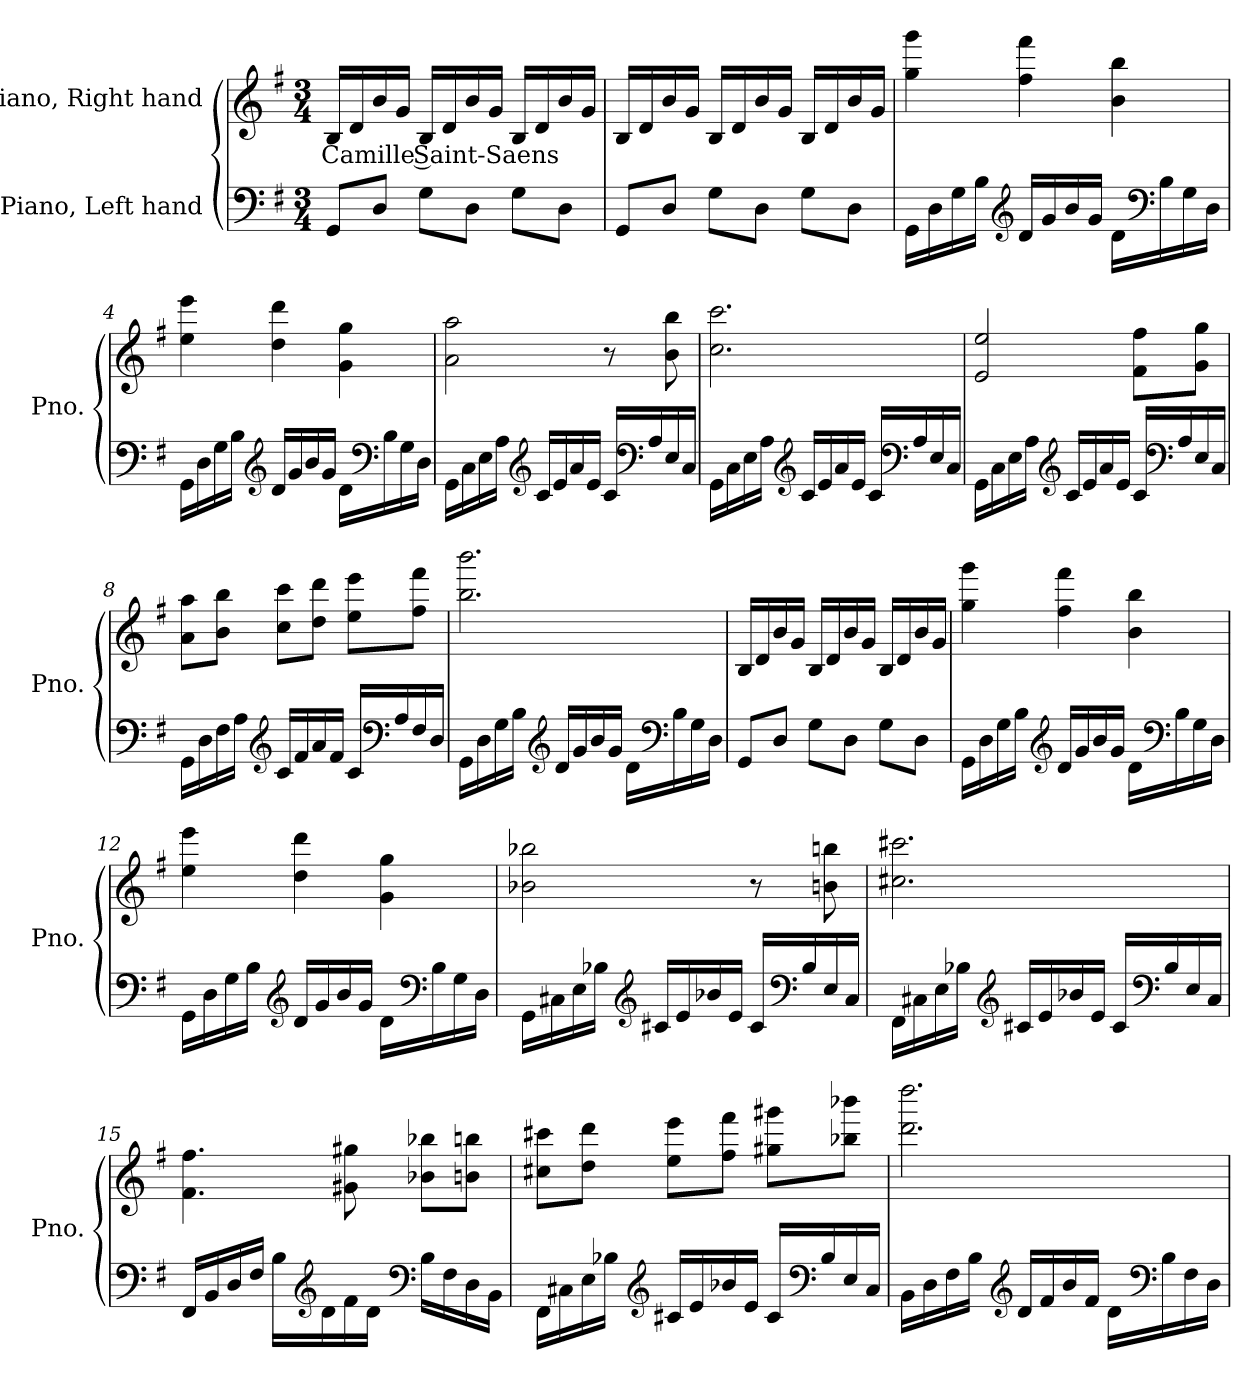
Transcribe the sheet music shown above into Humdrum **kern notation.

**kern	**kern	**text
*part2	*part1	*part1
*staff2	*staff1	*staff1
*I"Piano, Left hand	*I"Piano, Right hand	*
*I'Pno.	*I'Pno.	*
*clefF4	*clefG2	*
*k[f#]	*k[f#]	*
*M3/4	*M3/4	*
*MM60	*MM60	*
=1	=1	=1
!	!	!LO:LY:b
8GG/L	16B/LL	Camille Saint-Saens
.	16d/	.
8D/J	16b/	.
.	16g/JJ	.
8G\L	16B/LL	.
.	16d/	.
8D\J	16b/	.
.	16g/JJ	.
8G\L	16B/LL	.
.	16d/	.
8D\J	16b/	.
.	16g/JJ	.
=2	=2	=2
8GG/L	16B/LL	.
.	16d/	.
8D/J	16b/	.
.	16g/JJ	.
8G\L	16B/LL	.
.	16d/	.
8D\J	16b/	.
.	16g/JJ	.
8G\L	16B/LL	.
.	16d/	.
8D\J	16b/	.
.	16g/JJ	.
!!LO:LB:g=z
=3	=3	=3
16GG\LL	4gg\ 4ggg\	.
16D\	.	.
16G\	.	.
16B\JJ	.	.
*clefG2	*	*
16d/LL	4ff#\ 4fff#\	.
16g/	.	.
16b/	.	.
16g/JJ	.	.
16d\LL	4b\ 4bb\	.
*clefF4	*	*
16B\	.	.
16G\	.	.
16D\JJ	.	.
=4	=4	=4
16GG\LL	4ee\ 4eee\	.
16D\	.	.
16G\	.	.
16B\JJ	.	.
*clefG2	*	*
16d/LL	4dd\ 4ddd\	.
16g/	.	.
16b/	.	.
16g/JJ	.	.
16d\LL	4g\ 4gg\	.
*clefF4	*	*
16B\	.	.
16G\	.	.
16D\JJ	.	.
!!LO:LB:g=z
=5	=5	=5
16GG\LL	2a\ 2aa\	.
16C\	.	.
16E\	.	.
16A\JJ	.	.
*clefG2	*	*
16c/LL	.	.
16e/	.	.
16a/	.	.
16e/JJ	.	.
16c/LL	8r	.
*clefF4	*	*
16A/	.	.
16E/	8b\ 8bb\	.
16C/JJ	.	.
=6	=6	=6
16GG\LL	2.cc\ 2.ccc\	.
16C\	.	.
16E\	.	.
16A\JJ	.	.
*clefG2	*	*
16c/LL	.	.
16e/	.	.
16a/	.	.
16e/JJ	.	.
16c/LL	.	.
*clefF4	*	*
16A/	.	.
16E/	.	.
16C/JJ	.	.
!!LO:LB:g=z
=7	=7	=7
16GG\LL	2e/ 2ee/	.
16C\	.	.
16E\	.	.
16A\JJ	.	.
*clefG2	*	*
16c/LL	.	.
16e/	.	.
16a/	.	.
16e/JJ	.	.
16c/LL	8f#\ 8ff#\L	.
*clefF4	*	*
16A/	.	.
16E/	8g\ 8gg\J	.
16C/JJ	.	.
=8	=8	=8
16GG\LL	8a\ 8aa\L	.
16D\	.	.
16F#\	8b\ 8bb\J	.
16A\JJ	.	.
*clefG2	*	*
16c/LL	8cc\ 8ccc\L	.
16f#/	.	.
16a/	8dd\ 8ddd\J	.
16f#/JJ	.	.
16c/LL	8ee\ 8eee\L	.
*clefF4	*	*
16A/	.	.
16F#/	8ff#\ 8fff#\J	.
16D/JJ	.	.
!!LO:LB:g=z
=9	=9	=9
16GG\LL	2.bb\ 2.bbb\	.
16D\	.	.
16G\	.	.
16B\JJ	.	.
*clefG2	*	*
16d/LL	.	.
16g/	.	.
16b/	.	.
16g/JJ	.	.
16d\LL	.	.
*clefF4	*	*
16B\	.	.
16G\	.	.
16D\JJ	.	.
=10	=10	=10
8GG/L	16B/LL	.
.	16d/	.
8D/J	16b/	.
.	16g/JJ	.
8G\L	16B/LL	.
.	16d/	.
8D\J	16b/	.
.	16g/JJ	.
8G\L	16B/LL	.
.	16d/	.
8D\J	16b/	.
.	16g/JJ	.
=11	=11	=11
16GG\LL	4gg\ 4ggg\	.
16D\	.	.
16G\	.	.
16B\JJ	.	.
*clefG2	*	*
16d/LL	4ff#\ 4fff#\	.
16g/	.	.
16b/	.	.
16g/JJ	.	.
16d\LL	4b\ 4bb\	.
*clefF4	*	*
16B\	.	.
16G\	.	.
16D\JJ	.	.
!!LO:LB:g=z
=12	=12	=12
16GG\LL	4ee\ 4eee\	.
16D\	.	.
16G\	.	.
16B\JJ	.	.
*clefG2	*	*
16d/LL	4dd\ 4ddd\	.
16g/	.	.
16b/	.	.
16g/JJ	.	.
16d\LL	4g\ 4gg\	.
*clefF4	*	*
16B\	.	.
16G\	.	.
16D\JJ	.	.
=13	=13	=13
16GG\LL	2b-X\ 2bb-X\	.
16C#X\	.	.
16E\	.	.
16B-X\JJ	.	.
*clefG2	*	*
16c#X/LL	.	.
16e/	.	.
16b-X/	.	.
16e/JJ	.	.
16c#/LL	8r	.
*clefF4	*	*
16B-/	.	.
16E/	8bn\ 8bbn\	.
16C#/JJ	.	.
!!LO:PB:g=z
=14	=14	=14
16FF#\LL	2.cc#X\ 2.ccc#X\	.
16C#X\	.	.
16E\	.	.
16B-X\JJ	.	.
*clefG2	*	*
16c#X/LL	.	.
16e/	.	.
16b-X/	.	.
16e/JJ	.	.
16c#/LL	.	.
*clefF4	*	*
16B-/	.	.
16E/	.	.
16C#/JJ	.	.
=15	=15	=15
16FF#/LL	4.f#\ 4.ff#\	.
16BB/	.	.
16D/	.	.
16F#/JJ	.	.
16B\LL	.	.
*clefG2	*	*
16d\	.	.
16f#\	8g#X\ 8gg#X\	.
16d\JJ	.	.
*clefF4	*	*
16B\LL	8b-X\ 8bb-X\L	.
16F#\	.	.
16D\	8bn\ 8bbn\J	.
16BB\JJ	.	.
!!LO:LB:g=z
=16	=16	=16
16FF#\LL	8cc#X\ 8ccc#X\L	.
16C#X\	.	.
16E\	8dd\ 8ddd\J	.
16B-X\JJ	.	.
*clefG2	*	*
16c#X/LL	8ee\ 8eee\L	.
16e/	.	.
16b-X/	8ff#\ 8fff#\J	.
16e/JJ	.	.
16c#/LL	8gg#X\ 8ggg#X\L	.
*clefF4	*	*
16B-/	.	.
16E/	8bb-X\ 8bbb-X\J	.
16C#/JJ	.	.
=17	=17	=17
16BB\LL	2.ddd\ 2.dddd\	.
16D\	.	.
16F#\	.	.
16B\JJ	.	.
*clefG2	*	*
16d/LL	.	.
16f#/	.	.
16b/	.	.
16f#/JJ	.	.
16d\LL	.	.
*clefF4	*	*
16B\	.	.
16F#\	.	.
16D\JJ	.	.
=	=	=
*-	*-	*-
